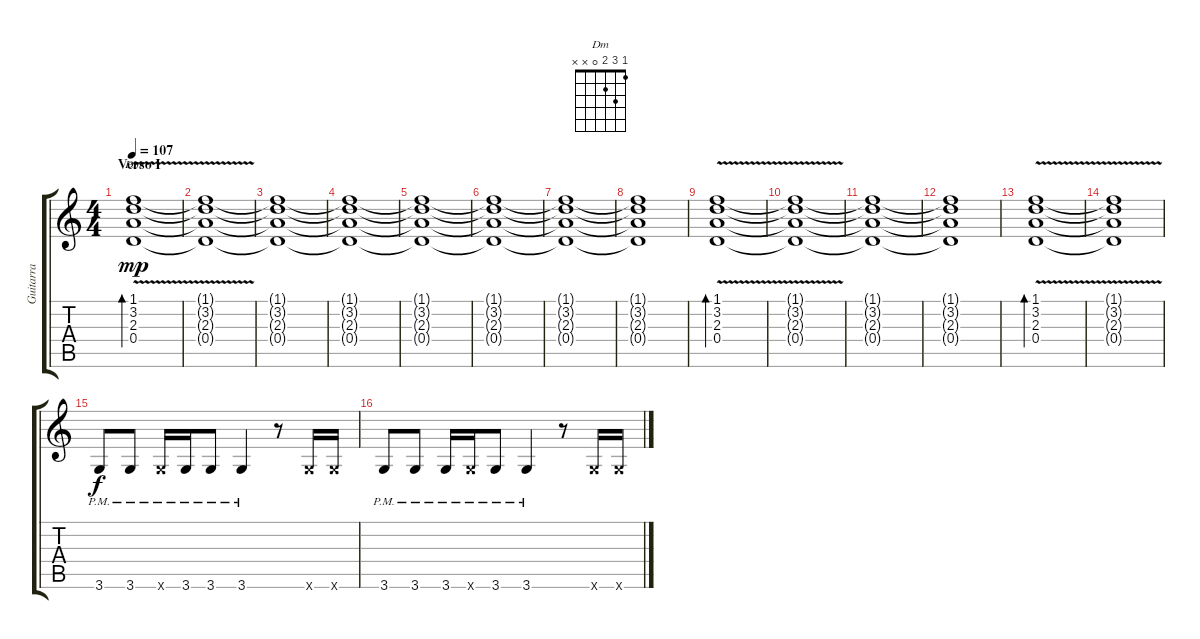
\track ("Guitarra" "Guitarra") {instrument acousticguitarsteel}
\staff {score tabs}
\tuning (E4 B3 G3 D3 A2 E2) {hide}
\chord ("Dm" 1 3 2 0 x x)
\ts (4 4)
\section ("" "Verso I")
\tempo 107
\clef g2
\ks c
(1.1{v} 3.2{v} 2.3{v} 0.4{v}).1{bd 120 ch "Dm" dy mp} |
(1.1{t} 3.2{t} 2.3{t} 0.4{t}).1 |
(1.1{t} 3.2{t} 2.3{t} 0.4{t}).1 |
(1.1{t} 3.2{t} 2.3{t} 0.4{t}).1 |
(1.1{t} 3.2{t} 2.3{t} 0.4{t}).1 |
(1.1{t} 3.2{t} 2.3{t} 0.4{t}).1 |
(1.1{t} 3.2{t} 2.3{t} 0.4{t}).1 |
(1.1{t} 3.2{t} 2.3{t} 0.4{t}).1 |
(1.1{v} 3.2{v} 2.3{v} 0.4{v}).1{bd 240} |
(1.1{t} 3.2{t} 2.3{t} 0.4{t}).1 |
(1.1{t} 3.2{t} 2.3{t} 0.4{t}).1 |
(1.1{t} 3.2{t} 2.3{t} 0.4{t}).1 |
(1.1{v} 3.2{v} 2.3{v} 0.4{v}).1{bd 240} |
(1.1{t} 3.2{t} 2.3{t} 0.4{t}).1 |
3.6{pm}.8{dy f} 3.6{pm}.8 3.6{pm x}.16 3.6{pm}.16 3.6{pm}.8 3.6{pm}.4 r.8 3.6{x}.16 3.6{x}.16 |
3.6{pm}.8 3.6{pm}.8 3.6{pm}.16 3.6{pm x}.16 3.6{pm}.8 3.6{pm}.4 r.8 3.6{x}.16 3.6{x}.16
